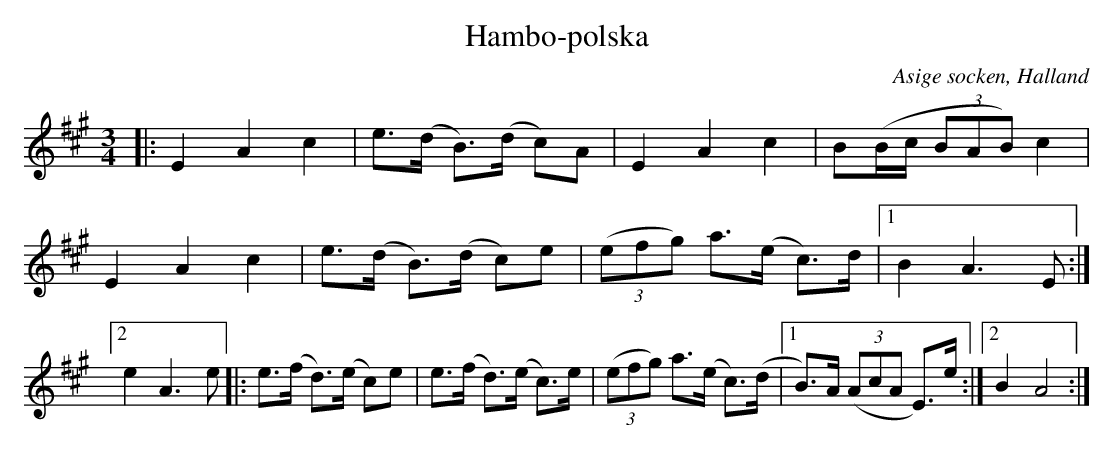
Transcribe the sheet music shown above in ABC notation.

X:1
T:Hambo-polska
O:Asige socken, Halland
M:3/4
L:1/8
K:A
|: E2 A2 c2 | e>(d B)>(d c)A | E2 A2 c2 | B(B/2c/2 (3BAB) c2| E2 A2 c2 | e>(d B)>(d c)e | ((3efg) a>(e c)>d |1 B2 A3 E :|2 e2 A3 e |: e>(f d)>(e c)e | e>(f d)>(e c)>e | ((3efg) a>(e c)>(d |1 B)>A ((3AcA E)>e :|2 B2 A4 :|
